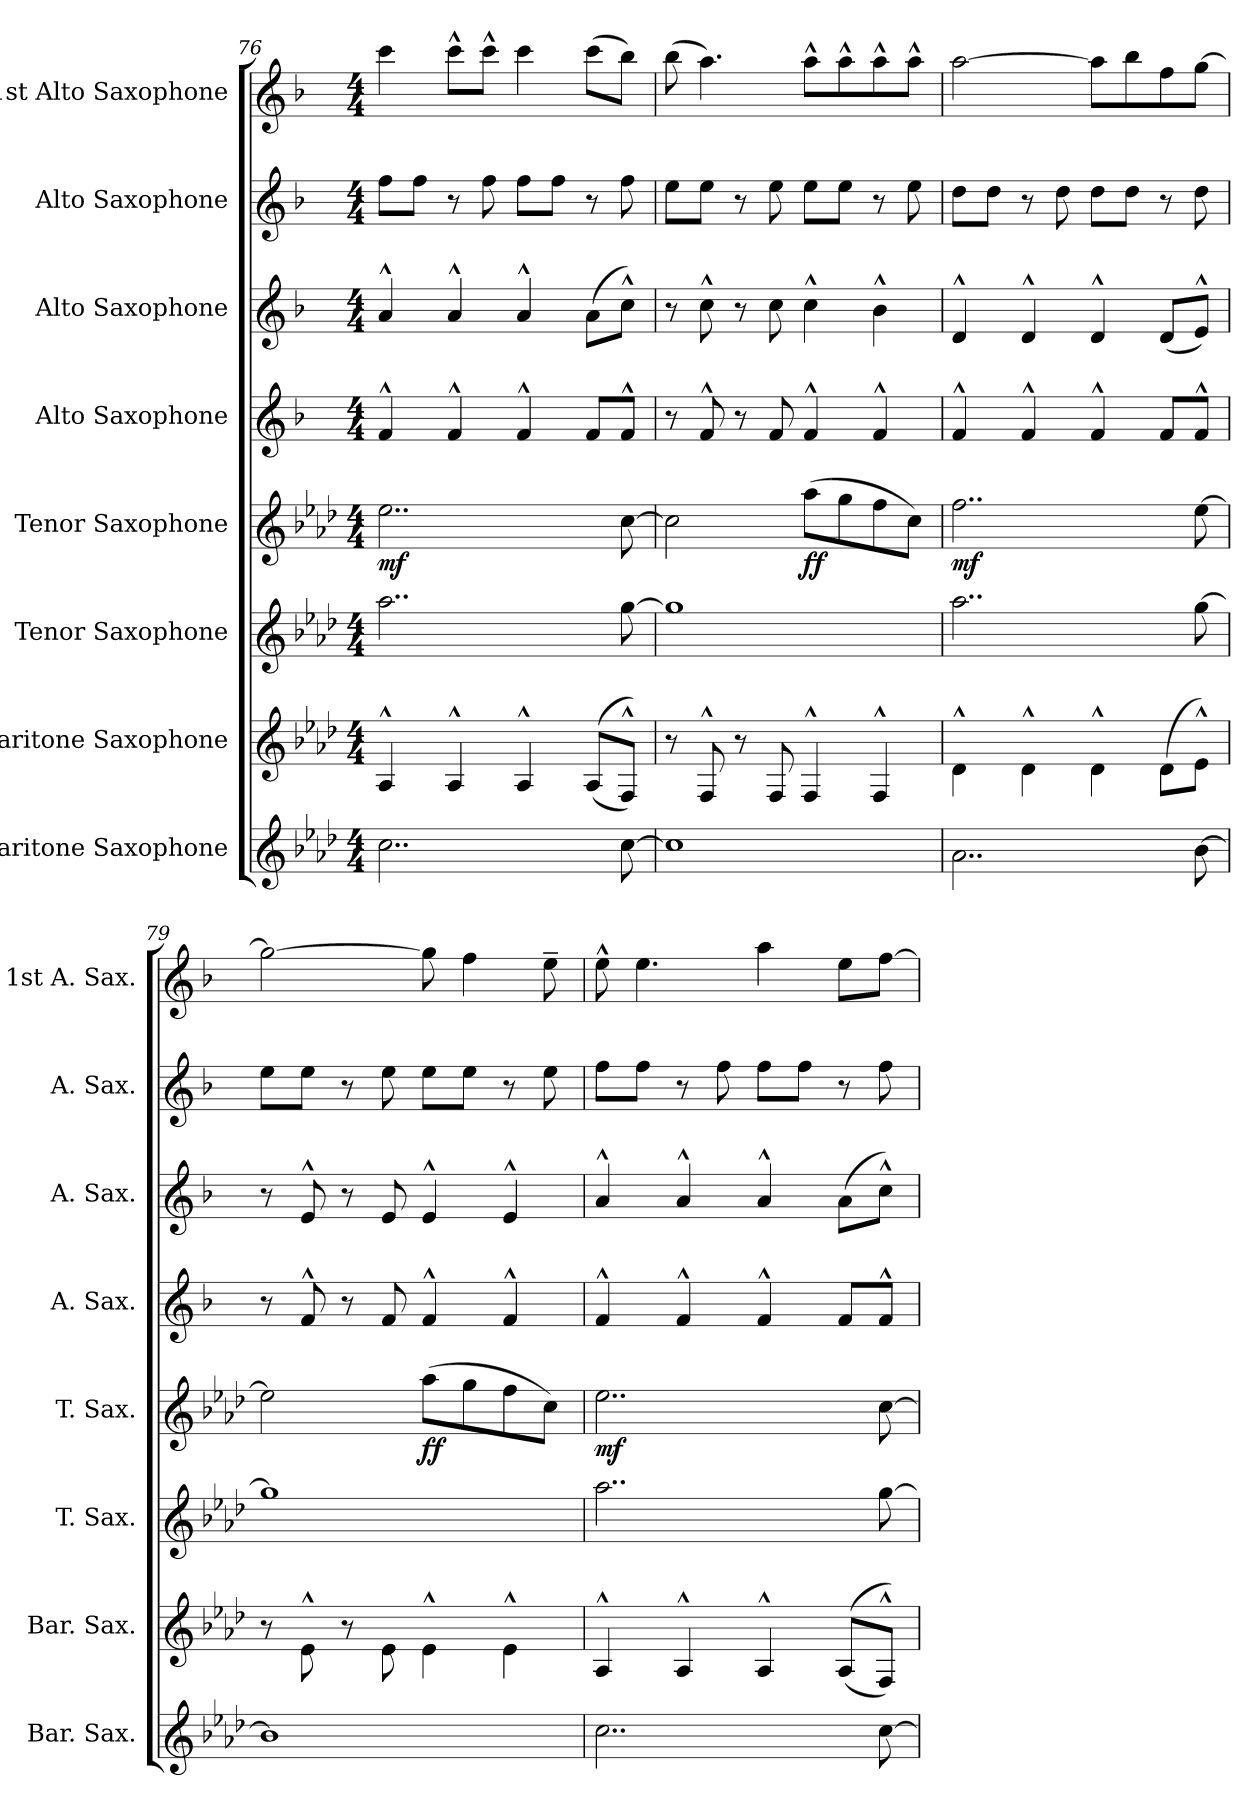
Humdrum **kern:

**kern	**kern	**kern	**kern	**dynam	**kern	**kern	**kern	**kern
*part8	*part7	*part6	*part5	*part5	*part4	*part3	*part2	*part1
*staff8	*staff7	*staff6	*staff5	*staff5	*staff4	*staff3	*staff2	*staff1
*I"Baritone Saxophone	*I"Baritone Saxophone	*I"Tenor Saxophone	*I"Tenor Saxophone	*	*I"Alto Saxophone	*I"Alto Saxophone	*I"Alto Saxophone	*I"1st Alto Saxophone
*I'Bar. Sax.	*I'Bar. Sax.	*I'T. Sax.	*I'T. Sax.	*	*I'A. Sax.	*I'A. Sax.	*I'A. Sax.	*I'1st A. Sax.
*clefG2	*clefG2	*clefG2	*clefG2	*	*clefG2	*clefG2	*clefG2	*clefG2
*ITrd12c21	*ITrd12c21	*ITrd8c14	*ITrd8c14	*	*ITrd5c9	*ITrd5c9	*ITrd5c9	*ITrd5c9
*k[b-e-a-d-]	*k[b-e-a-d-]	*k[b-e-a-d-]	*k[b-e-a-d-]	*	*k[b-e-a-d-]	*k[b-e-a-d-]	*k[b-e-a-d-]	*k[b-e-a-d-]
*M4/4	*M4/4	*M4/4	*M4/4	*	*M4/4	*M4/4	*M4/4	*M4/4
=76	=76	=76	=76	=76	=76	=76	=76	=76
!	!	!	!	!LO:DY:b	!	!	!	!
2..c\	4AA-^^/	2..a-\	2..e-\	mf	4A-^^/	4c^^/	8a-\L	4ee-\
.	.	.	.	.	.	.	8a-\J	.
.	4AA-^^/	.	.	.	4A-^^/	4c^^/	8r	8ee-^^\L
.	.	.	.	.	.	.	8a-\	8ee-^^\J
.	4AA-^^/	.	.	.	4A-^^/	4c^^/	8a-\L	4ee-\
.	.	.	.	.	.	.	8a-\J	.
.	((8AA-/L	.	.	.	8A-/L	(8c\L	8r	(8ee-\L
[8c\	8FF^^/J))	[8g\	[8c\	.	8A-^^/J	8e-^^\J)	8a-\	8dd-\J)
=77	=77	=77	=77	=77	=77	=77	=77	=77
1c]	8r	1g]	2c\]	.	8r	8r	8g\L	(8dd-\
.	8FF^^/	.	.	.	8A-^^/	8e-^^\	8g\J	4.cc\)
.	8r	.	.	.	8r	8r	8r	.
.	8FF/	.	.	.	8A-/	8e-\	8g\	.
!	!	!	!	!LO:DY:b	!	!	!	!
.	4FF^^/	.	(8a-\L	ff	4A-^^/	4e-^^\	8g\L	8cc^^\L
.	.	.	8g\	.	.	.	8g\J	8cc^^\
.	4FF^^/	.	8f\	.	4A-^^/	4d-^^\	8r	8cc^^\
.	.	.	8c\J)	.	.	.	8g\	8cc^^\J
=78	=78	=78	=78	=78	=78	=78	=78	=78
!	!	!	!	!LO:DY:b	!	!	!	!
2..A-\	4D-^^\	2..a-\	2..f\	mf	4A-^^/	4F^^/	8f\L	[2cc\
.	.	.	.	.	.	.	8f\J	.
.	4D-^^\	.	.	.	4A-^^/	4F^^/	8r	.
.	.	.	.	.	.	.	8f\	.
.	4D-^^\	.	.	.	4A-^^/	4F^^/	8f\L	8cc\L]
.	.	.	.	.	.	.	8f\J	8dd-\
.	(8D-\L	.	.	.	8A-/L	(8F/L	8r	8a-\
[8B-\	8E-^^\J)	[8g\	[8e-\	.	8A-^^/J	8G^^/J)	8f\	[8b-\J
=79	=79	=79	=79	=79	=79	=79	=79	=79
1B-]	8r	1g]	2e-\]	.	8r	8r	8g\L	2b-\_
.	8E-^^\	.	.	.	8A-^^/	8G^^/	8g\J	.
.	8r	.	.	.	8r	8r	8r	.
.	8E-\	.	.	.	8A-/	8G/	8g\	.
!	!	!	!	!LO:DY:b	!	!	!	!
.	4E-^^\	.	(8a-\L	ff	4A-^^/	4G^^/	8g\L	8b-\]
.	.	.	8g\	.	.	.	8g\J	4a-\
.	4E-^^\	.	8f\	.	4A-^^/	4G^^/	8r	.
.	.	.	8c\J)	.	.	.	8g\	8g~\
=80	=80	=80	=80	=80	=80	=80	=80	=80
!	!	!	!	!LO:DY:b	!	!	!	!
2..c\	4AA-^^/	2..a-\	2..e-\	mf	4A-^^/	4c^^/	8a-\L	8g^^\
.	.	.	.	.	.	.	8a-\J	4.g\
.	4AA-^^/	.	.	.	4A-^^/	4c^^/	8r	.
.	.	.	.	.	.	.	8a-\	.
.	4AA-^^/	.	.	.	4A-^^/	4c^^/	8a-\L	4cc\
.	.	.	.	.	.	.	8a-\J	.
.	((8AA-/L	.	.	.	8A-/L	(8c\L	8r	8g\L
[8c\	8FF^^/J))	[8g\	[8c\	.	8A-^^/J	8e-^^\J)	8a-\	[8a-\J
=	=	=	=	=	=	=	=	=
*-	*-	*-	*-	*-	*-	*-	*-	*-
